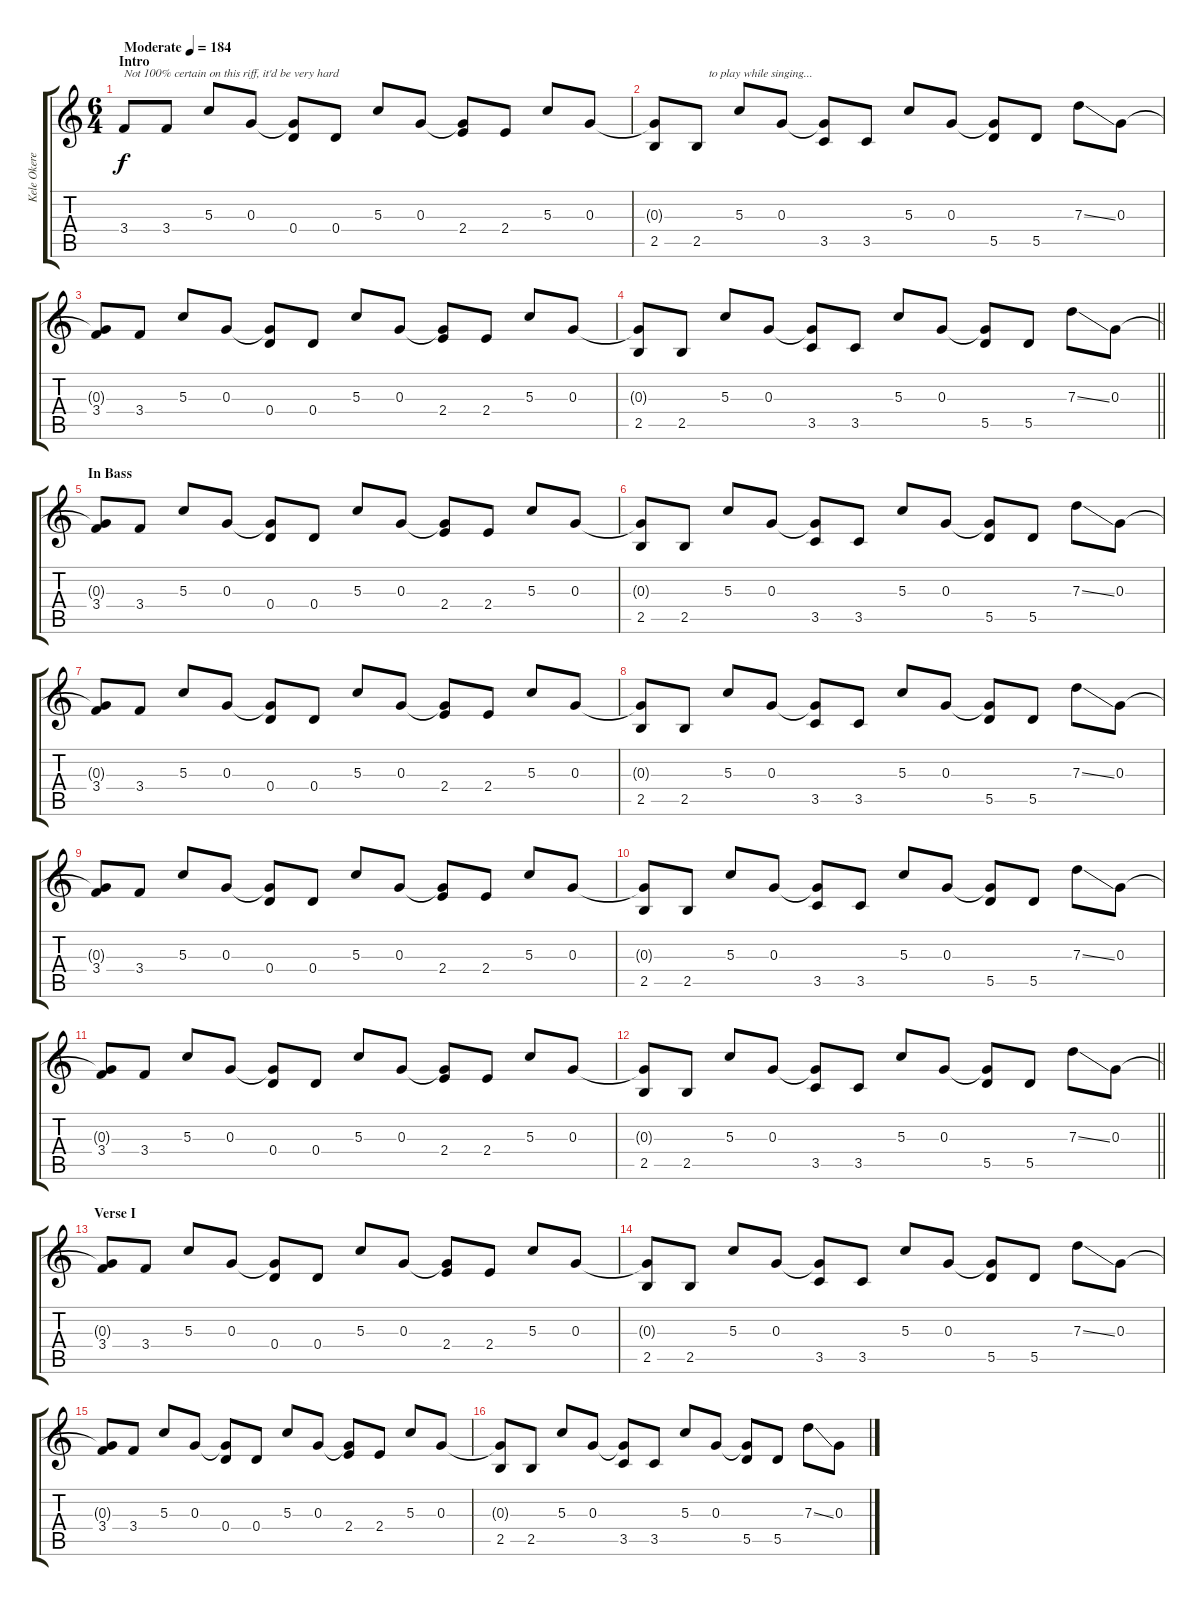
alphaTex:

\track ("Kele Okereke" "Kele Okere") {instrument electricguitarclean}
\staff {score tabs}
\tuning (E4 B3 G3 D3 A2 E2) {hide}
\ts (6 4)
\section ("" "Intro")
\tempo (184 "Moderate")
\clef g2
\ks c
3.4.8{txt "Not 100% certain on this riff, it'd be very hard" dy f instrument electricguitarclean} 3.4.8 5.3.8 0.3.8 (0.3{t} 0.4).8 0.4.8 5.3.8 0.3.8 (0.3{t} 2.4).8 2.4.8 5.3.8 0.3.8 |
(0.3{t} 2.5).8 2.5.8{txt "    to play while singing..."} 5.3.8 0.3.8 (0.3{t} 3.5).8 3.5.8 5.3.8 0.3.8 (0.3{t} 5.5).8 5.5.8 7.3{ss}.8 0.3.8 |
(0.3{t} 3.4).8 3.4.8 5.3.8 0.3.8 (0.3{t} 0.4).8 0.4.8 5.3.8 0.3.8 (0.3{t} 2.4).8 2.4.8 5.3.8 0.3.8 |
\barLineRight lightlight
(0.3{t} 2.5).8 2.5.8 5.3.8 0.3.8 (0.3{t} 3.5).8 3.5.8 5.3.8 0.3.8 (0.3{t} 5.5).8 5.5.8 7.3{ss}.8 0.3.8 |
\section ("" "In Bass")
(0.3{t} 3.4).8 3.4.8 5.3.8 0.3.8 (0.3{t} 0.4).8 0.4.8 5.3.8 0.3.8 (0.3{t} 2.4).8 2.4.8 5.3.8 0.3.8 |
(0.3{t} 2.5).8 2.5.8 5.3.8 0.3.8 (0.3{t} 3.5).8 3.5.8 5.3.8 0.3.8 (0.3{t} 5.5).8 5.5.8 7.3{ss}.8 0.3.8 |
(0.3{t} 3.4).8 3.4.8 5.3.8 0.3.8 (0.3{t} 0.4).8 0.4.8 5.3.8 0.3.8 (0.3{t} 2.4).8 2.4.8 5.3.8 0.3.8 |
(0.3{t} 2.5).8 2.5.8 5.3.8 0.3.8 (0.3{t} 3.5).8 3.5.8 5.3.8 0.3.8 (0.3{t} 5.5).8 5.5.8 7.3{ss}.8 0.3.8 |
(0.3{t} 3.4).8 3.4.8 5.3.8 0.3.8 (0.3{t} 0.4).8 0.4.8 5.3.8 0.3.8 (0.3{t} 2.4).8 2.4.8 5.3.8 0.3.8 |
(0.3{t} 2.5).8 2.5.8 5.3.8 0.3.8 (0.3{t} 3.5).8 3.5.8 5.3.8 0.3.8 (0.3{t} 5.5).8 5.5.8 7.3{ss}.8 0.3.8 |
(0.3{t} 3.4).8 3.4.8 5.3.8 0.3.8 (0.3{t} 0.4).8 0.4.8 5.3.8 0.3.8 (0.3{t} 2.4).8 2.4.8 5.3.8 0.3.8 |
\barLineRight lightlight
(0.3{t} 2.5).8 2.5.8 5.3.8 0.3.8 (0.3{t} 3.5).8 3.5.8 5.3.8 0.3.8 (0.3{t} 5.5).8 5.5.8 7.3{ss}.8 0.3.8 |
\section ("" "Verse I")
(0.3{t} 3.4).8 3.4.8 5.3.8 0.3.8 (0.3{t} 0.4).8 0.4.8 5.3.8 0.3.8 (0.3{t} 2.4).8 2.4.8 5.3.8 0.3.8 |
(0.3{t} 2.5).8 2.5.8 5.3.8 0.3.8 (0.3{t} 3.5).8 3.5.8 5.3.8 0.3.8 (0.3{t} 5.5).8 5.5.8 7.3{ss}.8 0.3.8 |
(0.3{t} 3.4).8 3.4.8 5.3.8 0.3.8 (0.3{t} 0.4).8 0.4.8 5.3.8 0.3.8 (0.3{t} 2.4).8 2.4.8 5.3.8 0.3.8 |
(0.3{t} 2.5).8 2.5.8 5.3.8 0.3.8 (0.3{t} 3.5).8 3.5.8 5.3.8 0.3.8 (0.3{t} 5.5).8 5.5.8 7.3{ss}.8 0.3.8
